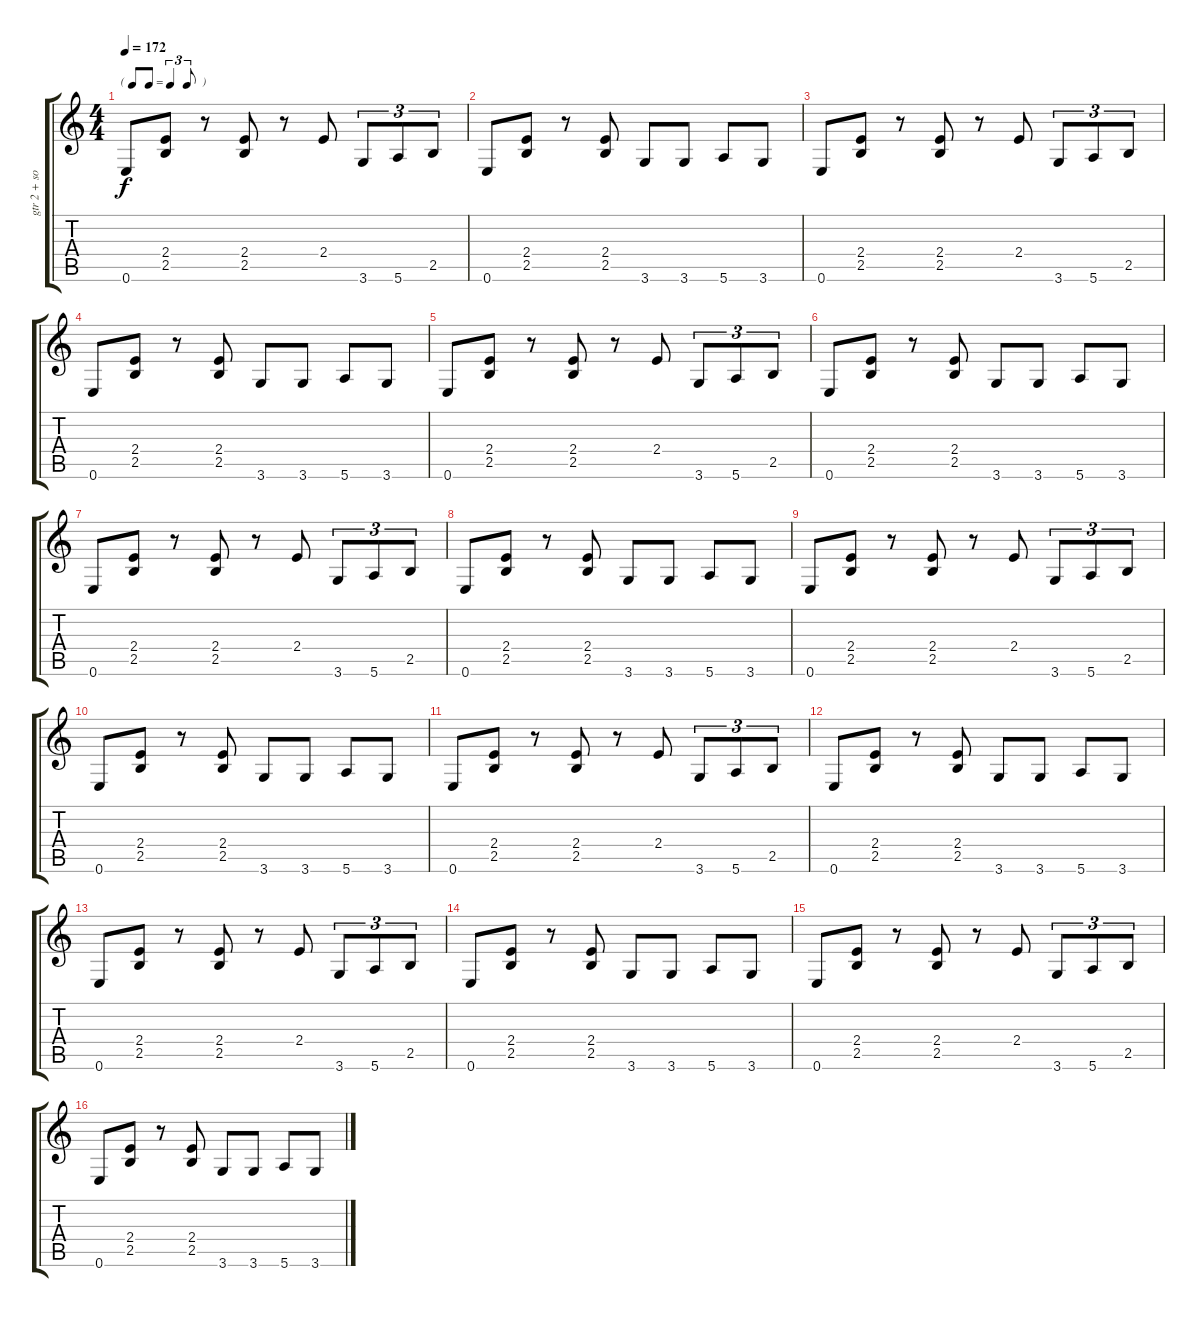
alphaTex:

\track ("gtr 2 + solo final" "gtr 2 + so") {instrument overdrivenguitar}
\staff {score tabs}
\tuning (E4 B3 G3 D3 A2 E2) {hide}
\ts (4 4)
\tf triplet8th
\tempo 172
\clef g2
\ks c
0.6.8{dy f} (2.4 2.5).8 r.8 (2.4 2.5).8 r.8 2.4.8 3.6.8{tu (3 2)} 5.6.8{tu (3 2)} 2.5.8{tu (3 2)} |
0.6.8 (2.4 2.5).8 r.8 (2.4 2.5).8 3.6.8 3.6.8 5.6.8 3.6.8 |
0.6.8 (2.4 2.5).8 r.8 (2.4 2.5).8 r.8 2.4.8 3.6.8{tu (3 2)} 5.6.8{tu (3 2)} 2.5.8{tu (3 2)} |
0.6.8 (2.4 2.5).8 r.8 (2.4 2.5).8 3.6.8 3.6.8 5.6.8 3.6.8 |
0.6.8 (2.4 2.5).8 r.8 (2.4 2.5).8 r.8 2.4.8 3.6.8{tu (3 2)} 5.6.8{tu (3 2)} 2.5.8{tu (3 2)} |
0.6.8 (2.4 2.5).8 r.8 (2.4 2.5).8 3.6.8 3.6.8 5.6.8 3.6.8 |
0.6.8 (2.4 2.5).8 r.8 (2.4 2.5).8 r.8 2.4.8 3.6.8{tu (3 2)} 5.6.8{tu (3 2)} 2.5.8{tu (3 2)} |
0.6.8 (2.4 2.5).8 r.8 (2.4 2.5).8 3.6.8 3.6.8 5.6.8 3.6.8 |
0.6.8 (2.4 2.5).8 r.8 (2.4 2.5).8 r.8 2.4.8 3.6.8{tu (3 2)} 5.6.8{tu (3 2)} 2.5.8{tu (3 2)} |
0.6.8 (2.4 2.5).8 r.8 (2.4 2.5).8 3.6.8 3.6.8 5.6.8 3.6.8 |
0.6.8 (2.4 2.5).8 r.8 (2.4 2.5).8 r.8 2.4.8 3.6.8{tu (3 2)} 5.6.8{tu (3 2)} 2.5.8{tu (3 2)} |
0.6.8 (2.4 2.5).8 r.8 (2.4 2.5).8 3.6.8 3.6.8 5.6.8 3.6.8 |
0.6.8 (2.4 2.5).8 r.8 (2.4 2.5).8 r.8 2.4.8 3.6.8{tu (3 2)} 5.6.8{tu (3 2)} 2.5.8{tu (3 2)} |
0.6.8 (2.4 2.5).8 r.8 (2.4 2.5).8 3.6.8 3.6.8 5.6.8 3.6.8 |
0.6.8 (2.4 2.5).8 r.8 (2.4 2.5).8 r.8 2.4.8 3.6.8{tu (3 2)} 5.6.8{tu (3 2)} 2.5.8{tu (3 2)} |
0.6.8 (2.4 2.5).8 r.8 (2.4 2.5).8 3.6.8 3.6.8 5.6.8 3.6.8
